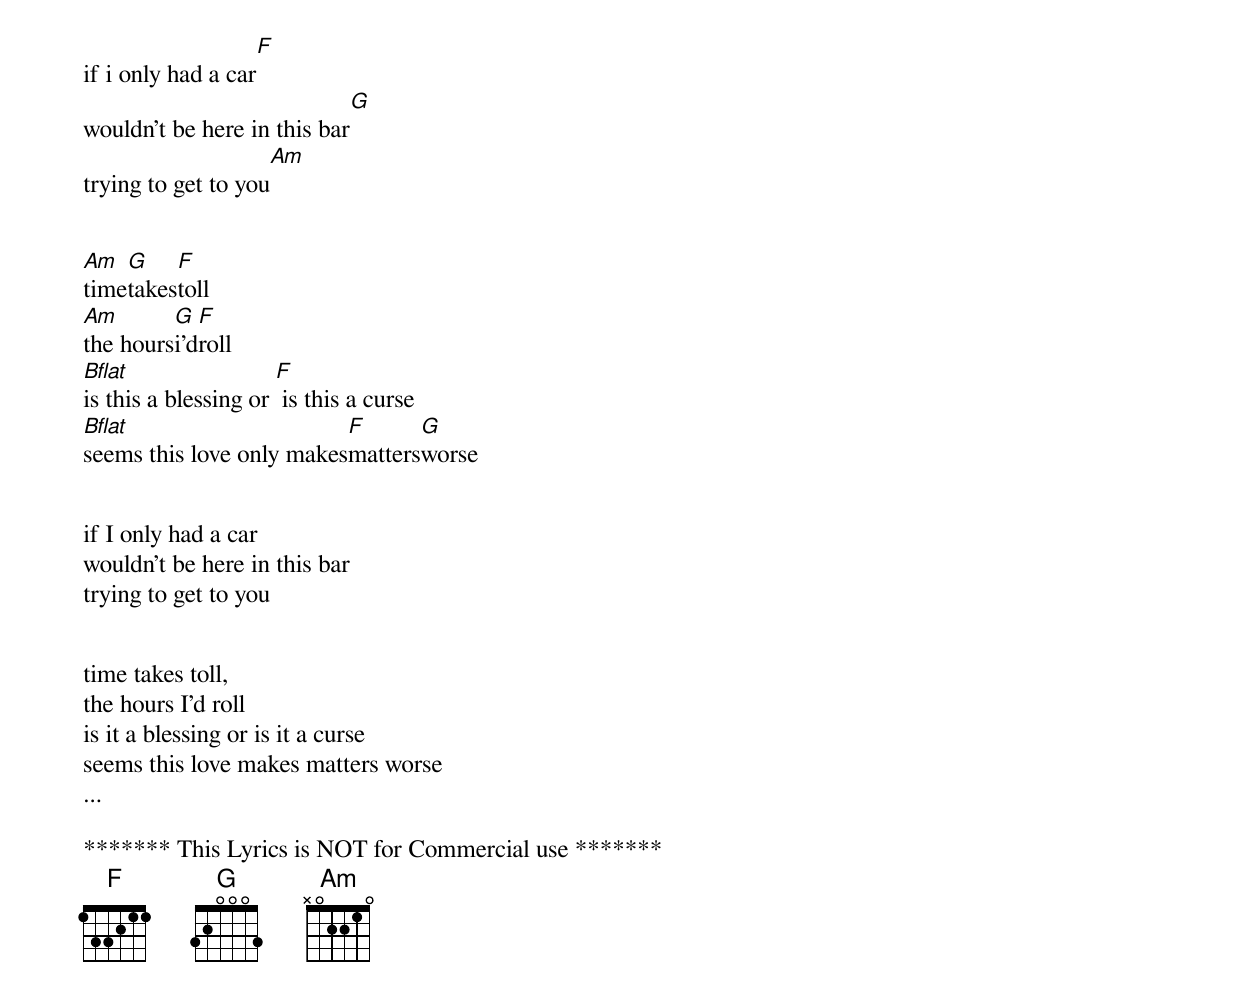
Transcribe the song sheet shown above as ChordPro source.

if i only had a car[F]
wouldn't be here in this bar[G]
trying to get to you[Am]


[Am]time[G]takes[F]toll
[Am]the hours[G]i'd[F]roll
[Bflat]is this a blessing or [F] is this a curse
[Bflat]seems this love only makes[F]matters[G]worse


if I only had a car
wouldn't be here in this bar
trying to get to you


time takes toll,
the hours I'd roll
is it a blessing or is it a curse
seems this love makes matters worse
...

******* This Lyrics is NOT for Commercial use *******
